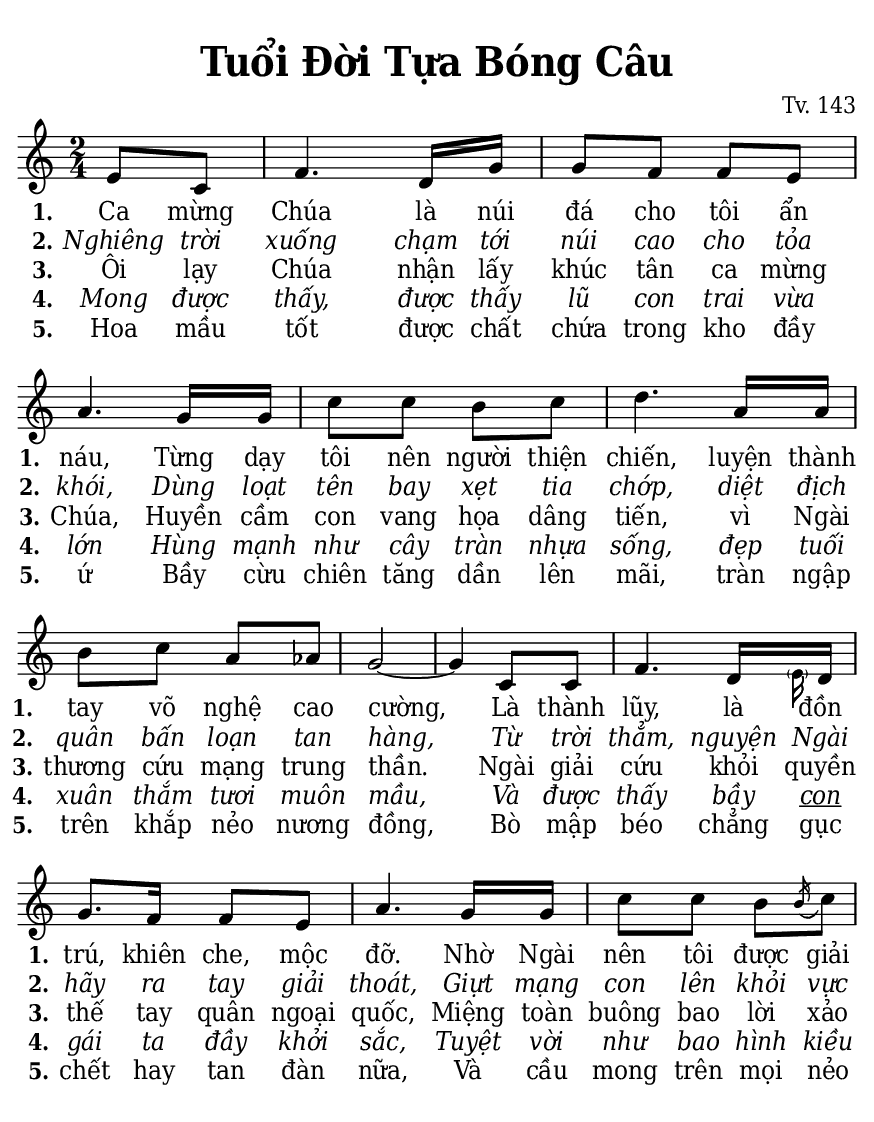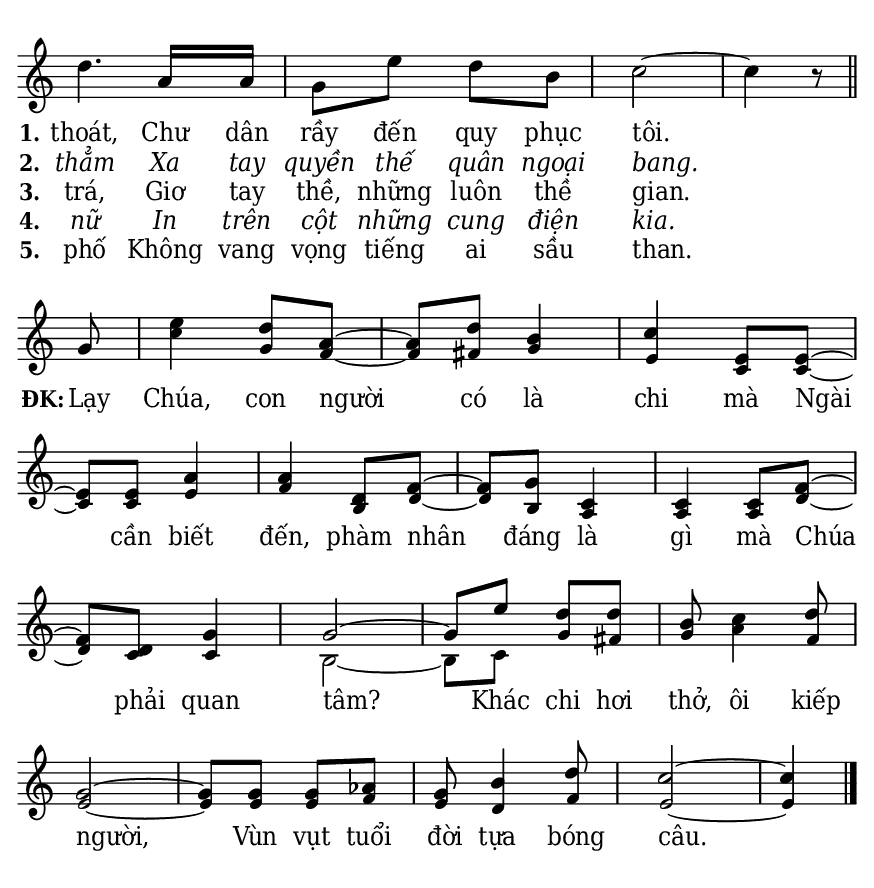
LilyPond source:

% Cài đặt chung\
\version "2.22.1"
\include "english.ly"

\header {
  title = \markup { \fontsize #1 "Tuổi Đời Tựa Bóng Câu" }
  composer = "Tv. 143"
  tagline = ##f
}

% Nhạc phiên khúc
nhacPhienKhucSop = \relative c' {
  \partial 4 e8 c |
  f4. d16 g |
  g8 f f e |
  a4. g16 g |
  c8 c b c |
  d4. a16 a |
  b8 c a af |
  g2 ~ |
  g4 c,8 c |
  f4. d16
  <<
    { 
      \voiceOne
      d
    }
    \new Voice = "splitpart" {
      \voiceTwo
      \once \override NoteColumn.force-hshift = #-2
      \tweak font-size #-2
      \parenthesize
      e
    }
  >>
  \oneVoice
  g8. f16 f8 e |
  a4. g16 g |
  c8 c b \slashedGrace { b16 ( } c8) |
  d4. a16 a |
  g8 e' d b |
  c2 ~ |
  c4 r8 \bar "||" \break
  
  <> \tweak extra-offset #'(-5.5 . -2.5) _\markup { \bold "ĐK:" }
  g |
  e'4 d8 a ~ |
  a d b4 |
  c e,8 e ~ |
  e e a4 |
  a d,8 f ~ |
  f g c,4 |
  c c8 f ~ |
  f d g4 |
  g2 ~ |
  g8 [e'] d d |
  b c4 d8 |
  g,2 ~ |
  g8 g g af |
  g b4 d8 |
  c2 ~ |
  c4 \bar "|."
}

nhacPhienKhucAlto = \relative c'' {
  r4 |
  R2*15
  r4.
  g8 |
  c4 g8 f ~ |
  f fs g4 |
  e c8 c ~ |
  c c e4 |
  f b,8 d ~ |
  d b a4 |
  a a8 d ~ |
  d c c4 |
  b2 ~ |
  b8 c g' fs |
  g a4 f8 |
  e2 ~ |
  e8 e e f |
  e d4 f8 |
  e2 ~ |
  e4
}

% Lời phiên khúc
loiPhienKhucSop = \lyrics {
  <<
    {
      \set stanza = "1."
      Ca mừng Chúa là núi đá cho tôi ẩn náu,
      Từng dạy tôi nên người thiện chiến,
      luyện thành tay võ nghệ cao cường,
      Là thành lũy, là đồn trú, khiên che, mộc đỡ.
      Nhờ Ngài nên tôi được giải thoát,
      Chư dân rầy đến quy phục tôi.
    }
    \new Lyrics {
	    \set associatedVoice = "beSop"
	    \set stanza = "2."
      \override Lyrics.LyricText.font-shape = #'italic
	    Nghiêng trời xuống chạm tới núi cao cho tỏa khói,
	    Dùng loạt tên bay xẹt tia chớp,
	    diệt địch quân bấn loạn tan hàng,
	    Từ trời thẳm, nguyện Ngài hãy ra tay giải thoát,
	    Giựt mạng con lên khỏi vực thẳm
	    Xa tay quyền thế quân ngoại bang.
    }
    \new Lyrics {
	    \set associatedVoice = "beSop"
	    \set stanza = "3."
	    Ôi lạy Chúa nhận lấy khúc tân ca mừng Chúa,
	    Huyền cầm con vang họa dâng tiến,
	    vì Ngài thương cứu mạng trung thần.
	    Ngài giải cứu khỏi quyền thế tay quân ngoại quốc,
	    Miệng toàn buông bao lời xảo trá,
	    Giơ tay thề, những luôn thề gian.
    }
    \new Lyrics {
	    \set associatedVoice = "beSop"
	    \set stanza = "4."
      \override Lyrics.LyricText.font-shape = #'italic
	    Mong được thấy, được thấy lũ con trai vừa lớn
	    Hùng mạnh như cây tràn nhựa sống,
	    đẹp tuối xuân thắm tươi muôn mầu,
	    Và được thấy bầy
	    \markup { \italic \underline "con" }
	    gái ta đầy khởi sắc,
	    Tuyệt vời như bao hình kiều nữ
	    In trên cột những cung điện kia.
    }
    \new Lyrics {
	    \set associatedVoice = "beSop"
	    \set stanza = "5."
	    Hoa mầu tốt được chất chứa trong kho đầy ứ
	    Bầy cừu chiên tăng dần lên mãi,
	    tràn ngập trên khắp nẻo nương đồng,
	    Bò mập béo chẳng gục chết hay tan đàn nữa,
	    Và cầu mong trên mọi nẻo phố
	    Không vang vọng tiếng ai sầu than.
    }
  >>
  %\set stanza = "ĐK:"
  \set stanza = ""
  Lạy Chúa, con người có là chi mà Ngài cần biết đến,
  phàm nhân đáng là gì mà Chúa phải quan tâm?
  Khác chi hơi thở, ôi kiếp người,
  Vùn vụt tuổi đời tựa bóng câu.
}

% Dàn trang
\paper {
  #(set-paper-size "a5")
  top-margin = 10\mm
  bottom-margin = 3\mm
  left-margin = 3\mm
  right-margin = 3\mm
  indent = #0
  #(define fonts
	 (make-pango-font-tree "Deja Vu Serif Condensed"
	 		       "Deja Vu Serif Condensed"
			       "Deja Vu Serif Condensed"
			       (/ 20 20)))
  print-page-number = ##f
  system-system-spacing = #'((basic-distance . 0.1) (padding . 3))
  ragged-bottom = ##t
}

TongNhip = {
  \key c \major \time 2/4
  \set Timing.beamExceptions = #'()
  \set Timing.baseMoment = #(ly:make-moment 1/4)
}

% mã nguồn cho những chức năng chưa hỗ trợ trong phiên bản lilypond hiện tại
% cung cấp bởi cộng đồng lilypond khi gửi email đến lilypond-user@gnu.org
% Đổi kích thước nốt cho bè phụ
notBePhu =
#(define-music-function (font-size music) (number? ly:music?)
   (for-some-music
     (lambda (m)
       (if (music-is-of-type? m 'rhythmic-event)
           (begin
             (set! (ly:music-property m 'tweaks)
                   (cons `(font-size . ,font-size)
                         (ly:music-property m 'tweaks)))
             #t)
           #f))
     music)
   music)

% in số phiên khúc trên mỗi dòng
#(define (add-grob-definition grob-name grob-entry)
    (set! all-grob-descriptions
          (cons ((@@ (lily) completize-grob-entry)
                 (cons grob-name grob-entry))
                all-grob-descriptions)))

#(add-grob-definition
   'StanzaNumberSpanner
   `((direction . ,LEFT)
     (font-series . bold)
     (padding . 1)
     (side-axis . ,X)
     (stencil . ,ly:text-interface::print)
     (X-offset . ,ly:side-position-interface::x-aligned-side)
     (Y-extent . ,grob::always-Y-extent-from-stencil)
     (meta . ((class . Spanner)
              (interfaces . (font-interface
                             side-position-interface
                             stanza-number-interface
                             text-interface))))))

\layout {
   \context {
     \Global
     \grobdescriptions #all-grob-descriptions
   }
   \context {
     \Score
     \remove Stanza_number_align_engraver
     \consists
       #(lambda (context)
          (let ((texts '())
                (syllables '()))
            (make-engraver
             (acknowledgers
              ((stanza-number-interface engraver grob source-engraver)
                 (set! texts (cons grob texts)))
              ((lyric-syllable-interface engraver grob source-engraver)
                 (set! syllables (cons grob syllables))))
             ((stop-translation-timestep engraver)
                (for-each
                 (lambda (text)
                   (for-each
                    (lambda (syllable)
                      (ly:pointer-group-interface::add-grob text
'side-support-elements syllable))
                    syllables))
                 texts)
                (set! syllables '())))))
   }
   \context {
     \Lyrics
     \remove Stanza_number_engraver
     \consists
       #(lambda (context)
          (let ((text #f)
                (last-stanza #f))
            (make-engraver
             ((process-music engraver)
                (let ((stanza (ly:context-property context 'stanza #f)))
                  (if (and stanza (not (equal? stanza last-stanza)))
                      (let ((column (ly:context-property context
'currentCommandColumn)))
                        (set! last-stanza stanza)
                        (if text
                            (ly:spanner-set-bound! text RIGHT column))

                        (set! text (ly:engraver-make-grob engraver
'StanzaNumberSpanner '()))
                        (ly:grob-set-property! text 'text stanza)
                        (ly:spanner-set-bound! text LEFT column)))))
             ((finalize engraver)
                (if text
                    (let ((column (ly:context-property context
'currentCommandColumn)))
                      (ly:spanner-set-bound! text RIGHT column)))))))
     \override StanzaNumberSpanner.horizon-padding = 10000
   }
}
% kết thúc mã nguồn

\score {
  \new ChoirStaff <<
    \new Staff \with {
        \consists "Merge_rests_engraver"
        printPartCombineTexts = ##f
      }
      <<
      \new Voice \TongNhip \partCombine 
        \nhacPhienKhucSop
        \notBePhu -1 { \nhacPhienKhucAlto }
      \new NullVoice = beSop \nhacPhienKhucSop
      \new Lyrics \lyricsto beSop \loiPhienKhucSop
      >>
  >>
  \layout {
    \override Lyrics.LyricSpace.minimum-distance = #1.5
    \override Score.BarNumber.break-visibility = ##(#f #f #f)
    \override Score.SpacingSpanner.uniform-stretching = ##t
  } 
}
